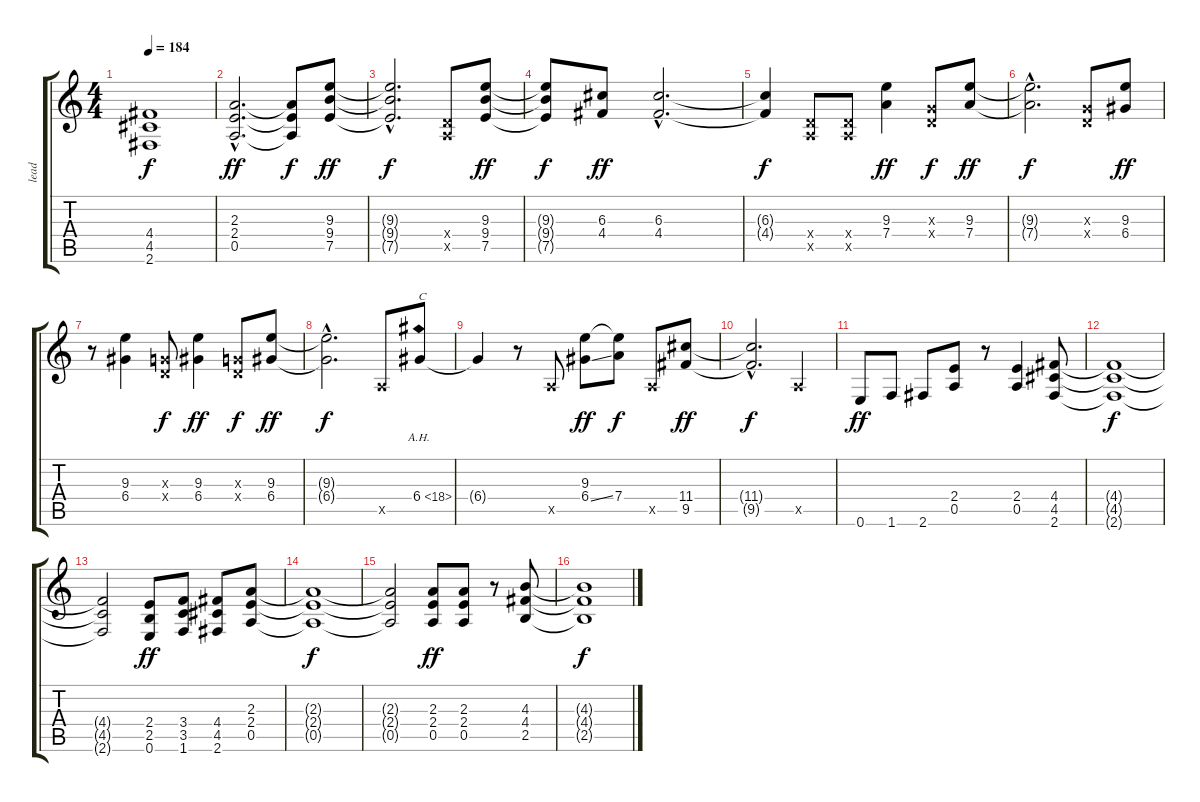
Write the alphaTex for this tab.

\track ("lead" "lead") {instrument distortionguitar}
\staff {score tabs}
\tuning (E4 B3 G3 D3 A2 E2) {hide}
\ts (4 4)
\tempo 184
\clef g2
\ks c
(4.4{t} 4.5{t} 2.6{t}).1{dy f} |
(2.3{hac} 2.4{hac} 0.5{hac}).2{d dy ff} (2.3{t} 2.4{t} 0.5{t}).8{dy f} (9.3 9.4 7.5).8{dy ff} |
(9.3{hac t} 9.4{hac t} 7.5{hac t}).2{d dy f} (0.4{x} 0.5{x}).8 (9.3 9.4 7.5).8{dy ff} |
(9.3{t} 9.4{t} 7.5{t}).8{dy f} (6.3 4.4).8{dy ff} (6.3{hac} 4.4{hac}).2{d} |
(6.3{t} 4.4{t}).4{dy f} (0.4{x} 0.5{x}).8 (0.4{x} 0.5{x}).8 (9.3 7.4).4{dy ff} (0.3{x} 0.4{x}).8{dy f} (9.3 7.4).8{dy ff} |
(9.3{hac t} 7.4{hac t}).2{d dy f} (0.3{x} 0.4{x}).8 (9.3 6.4).8{dy ff} |
r.8 (9.3 6.4).4 (0.3{x} 0.4{x}).8{dy f} (9.3 6.4).4{dy ff} (0.3{x} 0.4{x}).8{dy f} (9.3 6.4).8{dy ff} |
(9.3{hac t} 6.4{hac t}).2{d dy f} 0.5{x}.8 6.4{ah 12}.8{txt "C"} |
6.4{t}.4 r.8 0.5{x}.8 (9.3 6.4{ss}).8{dy ff} (9.3{t} 7.4).8{dy f} 0.5{x}.8 (11.4 9.5).8{dy ff} |
(11.4{hac t} 9.5{hac t}).2{d dy f} 0.5{x}.4 |
0.6.8{dy ff} 1.6.8 2.6.8 (2.4 0.5).8 r.8 (2.4 0.5).4 (4.4 4.5 2.6).8 |
(4.4{t} 4.5{t} 2.6{t}).1{dy f} |
(4.4{t} 4.5{t} 2.6{t}).2 (2.4 2.5 0.6).8{dy ff} (3.4 3.5 1.6).8 (4.4 4.5 2.6).8 (2.3 2.4 0.5).8 |
(2.3{t} 2.4{t} 0.5{t}).1{dy f} |
(2.3{t} 2.4{t} 0.5{t}).2 (2.3 2.4 0.5).8{dy ff} (2.3 2.4 0.5).8 r.8 (4.3 4.4 2.5).8 |
(4.3{t} 4.4{t} 2.5{t}).1{dy f}
